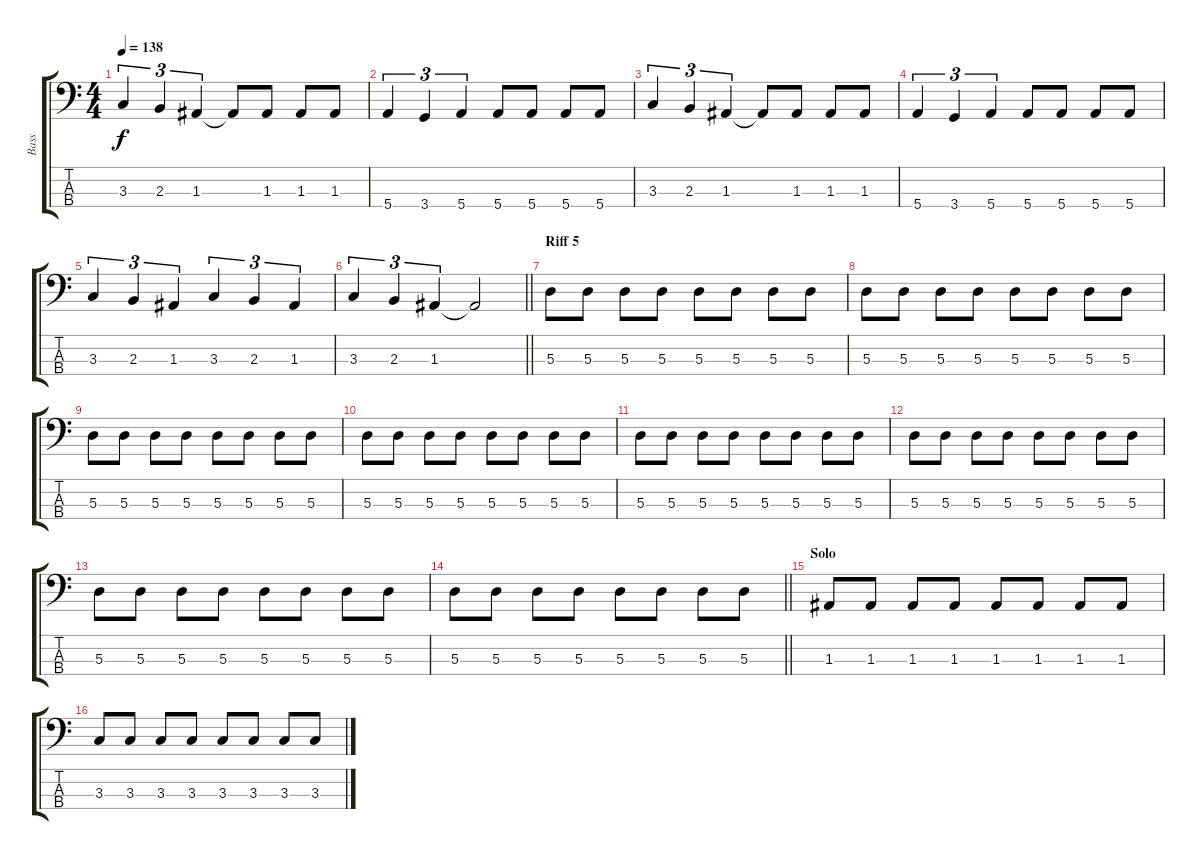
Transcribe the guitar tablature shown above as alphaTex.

\track ("Bass" "Bass") {instrument electricbasspick}
\staff {score tabs}
\tuning (G2 D2 A1 E1) {hide}
\ts (4 4)
\tempo 138
\clef f4
\ks c
3.3.4{tu (3 2) dy f} 2.3.4{tu (3 2)} 1.3.4{tu (3 2)} 1.3{t}.8 1.3.8 1.3.8 1.3.8 |
5.4.4{tu (3 2)} 3.4.4{tu (3 2)} 5.4.4{tu (3 2)} 5.4.8 5.4.8 5.4.8 5.4.8 |
3.3.4{tu (3 2)} 2.3.4{tu (3 2)} 1.3.4{tu (3 2)} 1.3{t}.8 1.3.8 1.3.8 1.3.8 |
5.4.4{tu (3 2)} 3.4.4{tu (3 2)} 5.4.4{tu (3 2)} 5.4.8 5.4.8 5.4.8 5.4.8 |
3.3.4{tu (3 2)} 2.3.4{tu (3 2)} 1.3.4{tu (3 2)} 3.3.4{tu (3 2)} 2.3.4{tu (3 2)} 1.3.4{tu (3 2)} |
\barLineRight lightlight
3.3.4{tu (3 2)} 2.3.4{tu (3 2)} 1.3.4{tu (3 2)} 1.3{t}.2 |
\section ("" "Riff 5")
5.3.8 5.3.8 5.3.8 5.3.8 5.3.8 5.3.8 5.3.8 5.3.8 |
5.3.8 5.3.8 5.3.8 5.3.8 5.3.8 5.3.8 5.3.8 5.3.8 |
5.3.8 5.3.8 5.3.8 5.3.8 5.3.8 5.3.8 5.3.8 5.3.8 |
5.3.8 5.3.8 5.3.8 5.3.8 5.3.8 5.3.8 5.3.8 5.3.8 |
5.3.8 5.3.8 5.3.8 5.3.8 5.3.8 5.3.8 5.3.8 5.3.8 |
5.3.8 5.3.8 5.3.8 5.3.8 5.3.8 5.3.8 5.3.8 5.3.8 |
5.3.8 5.3.8 5.3.8 5.3.8 5.3.8 5.3.8 5.3.8 5.3.8 |
\barLineRight lightlight
5.3.8 5.3.8 5.3.8 5.3.8 5.3.8 5.3.8 5.3.8 5.3.8 |
\section ("" "Solo")
1.3.8 1.3.8 1.3.8 1.3.8 1.3.8 1.3.8 1.3.8 1.3.8 |
3.3.8 3.3.8 3.3.8 3.3.8 3.3.8 3.3.8 3.3.8 3.3.8
